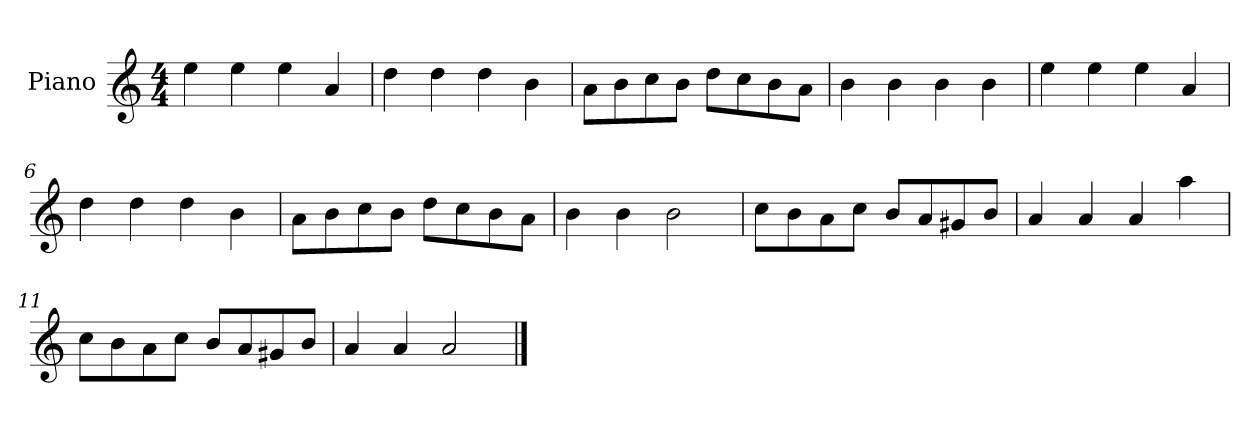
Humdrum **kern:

**kern
*part1
*staff1
*I"Piano
*I'P-no
*clefG2
*k[]
*M4/4
*MM90
=1
4ee\
4ee\
4ee\
4a/
=2
4dd\
4dd\
4dd\
4b\
=3
8a\L
8b\
8cc\
8b\J
8dd\L
8cc\
8b\
8a\J
=4
4b\
4b\
4b\
4b\
=5
4ee\
4ee\
4ee\
4a/
=6
4dd\
4dd\
4dd\
4b\
=7
8a\L
8b\
8cc\
8b\J
8dd\L
8cc\
8b\
8a\J
!!LO:LB:g=z
=8
4b\
4b\
2b\
=9
8cc\L
8b\
8a\
8cc\J
8b/L
8a/
8g#X/
8b/J
=10
4a/
4a/
4a/
4aa\
=11
8cc\L
8b\
8a\
8cc\J
8b/L
8a/
8g#X/
8b/J
=12
4a/
4a/
2a/
==
*-
